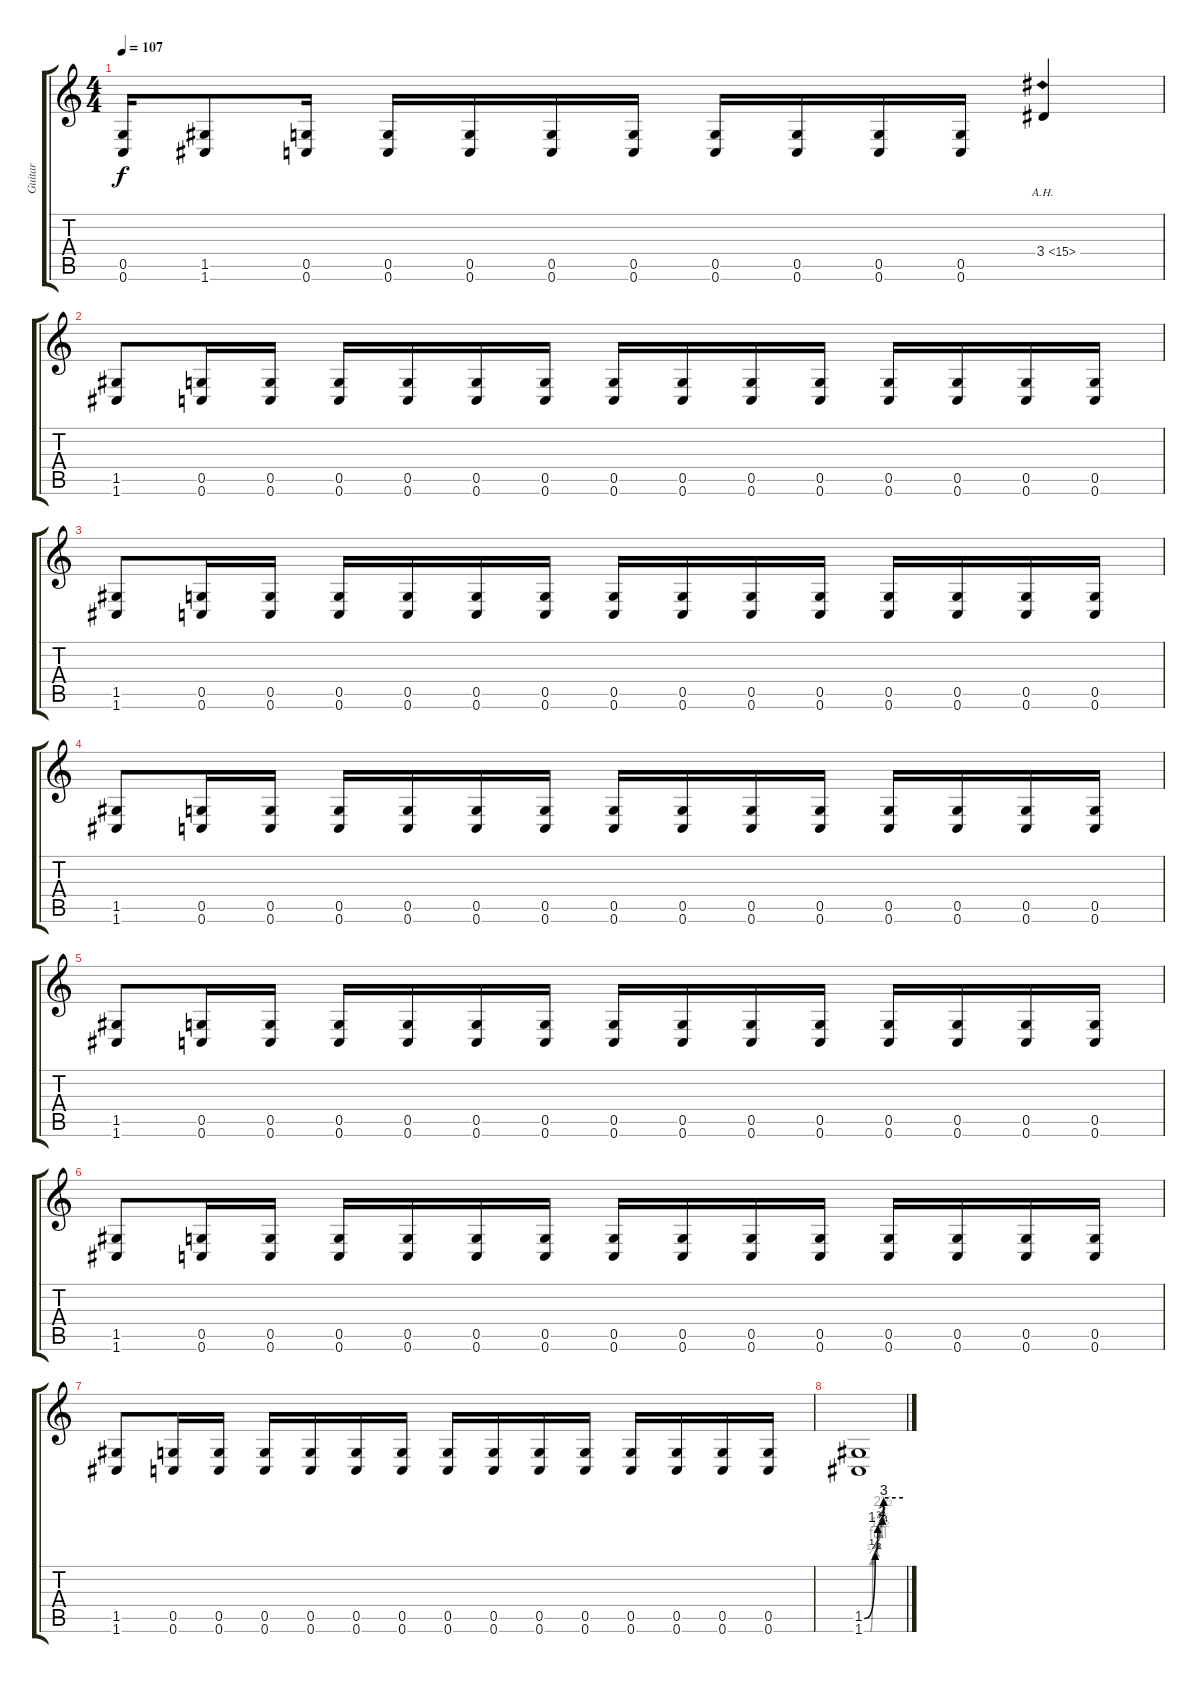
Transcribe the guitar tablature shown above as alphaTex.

\track ("Guitar" "Guitar") {instrument distortionguitar}
\staff {score tabs}
\tuning (D4 A3 F3 C3 G2 C2) {hide}
\ts (4 4)
\tempo 107
\clef g2
\ks c
(0.5 0.6).16{dy f} (1.5 1.6).8 (0.5 0.6).16 (0.5 0.6).16 (0.5 0.6).16 (0.5 0.6).16 (0.5 0.6).16 (0.5 0.6).16 (0.5 0.6).16 (0.5 0.6).16 (0.5 0.6).16 3.4{ah 12}.4 |
(1.5 1.6).8 (0.5 0.6).16 (0.5 0.6).16 (0.5 0.6).16 (0.5 0.6).16 (0.5 0.6).16 (0.5 0.6).16 (0.5 0.6).16 (0.5 0.6).16 (0.5 0.6).16 (0.5 0.6).16 (0.5 0.6).16 (0.5 0.6).16 (0.5 0.6).16 (0.5 0.6).16 |
(1.5 1.6).8 (0.5 0.6).16 (0.5 0.6).16 (0.5 0.6).16 (0.5 0.6).16 (0.5 0.6).16 (0.5 0.6).16 (0.5 0.6).16 (0.5 0.6).16 (0.5 0.6).16 (0.5 0.6).16 (0.5 0.6).16 (0.5 0.6).16 (0.5 0.6).16 (0.5 0.6).16 |
(1.5 1.6).8 (0.5 0.6).16 (0.5 0.6).16 (0.5 0.6).16 (0.5 0.6).16 (0.5 0.6).16 (0.5 0.6).16 (0.5 0.6).16 (0.5 0.6).16 (0.5 0.6).16 (0.5 0.6).16 (0.5 0.6).16 (0.5 0.6).16 (0.5 0.6).16 (0.5 0.6).16 |
(1.5 1.6).8 (0.5 0.6).16 (0.5 0.6).16 (0.5 0.6).16 (0.5 0.6).16 (0.5 0.6).16 (0.5 0.6).16 (0.5 0.6).16 (0.5 0.6).16 (0.5 0.6).16 (0.5 0.6).16 (0.5 0.6).16 (0.5 0.6).16 (0.5 0.6).16 (0.5 0.6).16 |
(1.5 1.6).8 (0.5 0.6).16 (0.5 0.6).16 (0.5 0.6).16 (0.5 0.6).16 (0.5 0.6).16 (0.5 0.6).16 (0.5 0.6).16 (0.5 0.6).16 (0.5 0.6).16 (0.5 0.6).16 (0.5 0.6).16 (0.5 0.6).16 (0.5 0.6).16 (0.5 0.6).16 |
(1.5 1.6).8 (0.5 0.6).16 (0.5 0.6).16 (0.5 0.6).16 (0.5 0.6).16 (0.5 0.6).16 (0.5 0.6).16 (0.5 0.6).16 (0.5 0.6).16 (0.5 0.6).16 (0.5 0.6).16 (0.5 0.6).16 (0.5 0.6).16 (0.5 0.6).16 (0.5 0.6).16 |
(1.5{be (custom 0 0 17 2 21 7 28 8 30 12 60 12)} 1.6{be (custom 0 0 9 0 13 1 18 2 21 4 24 6 26 8 29 10 31 12 60 12)}).1
